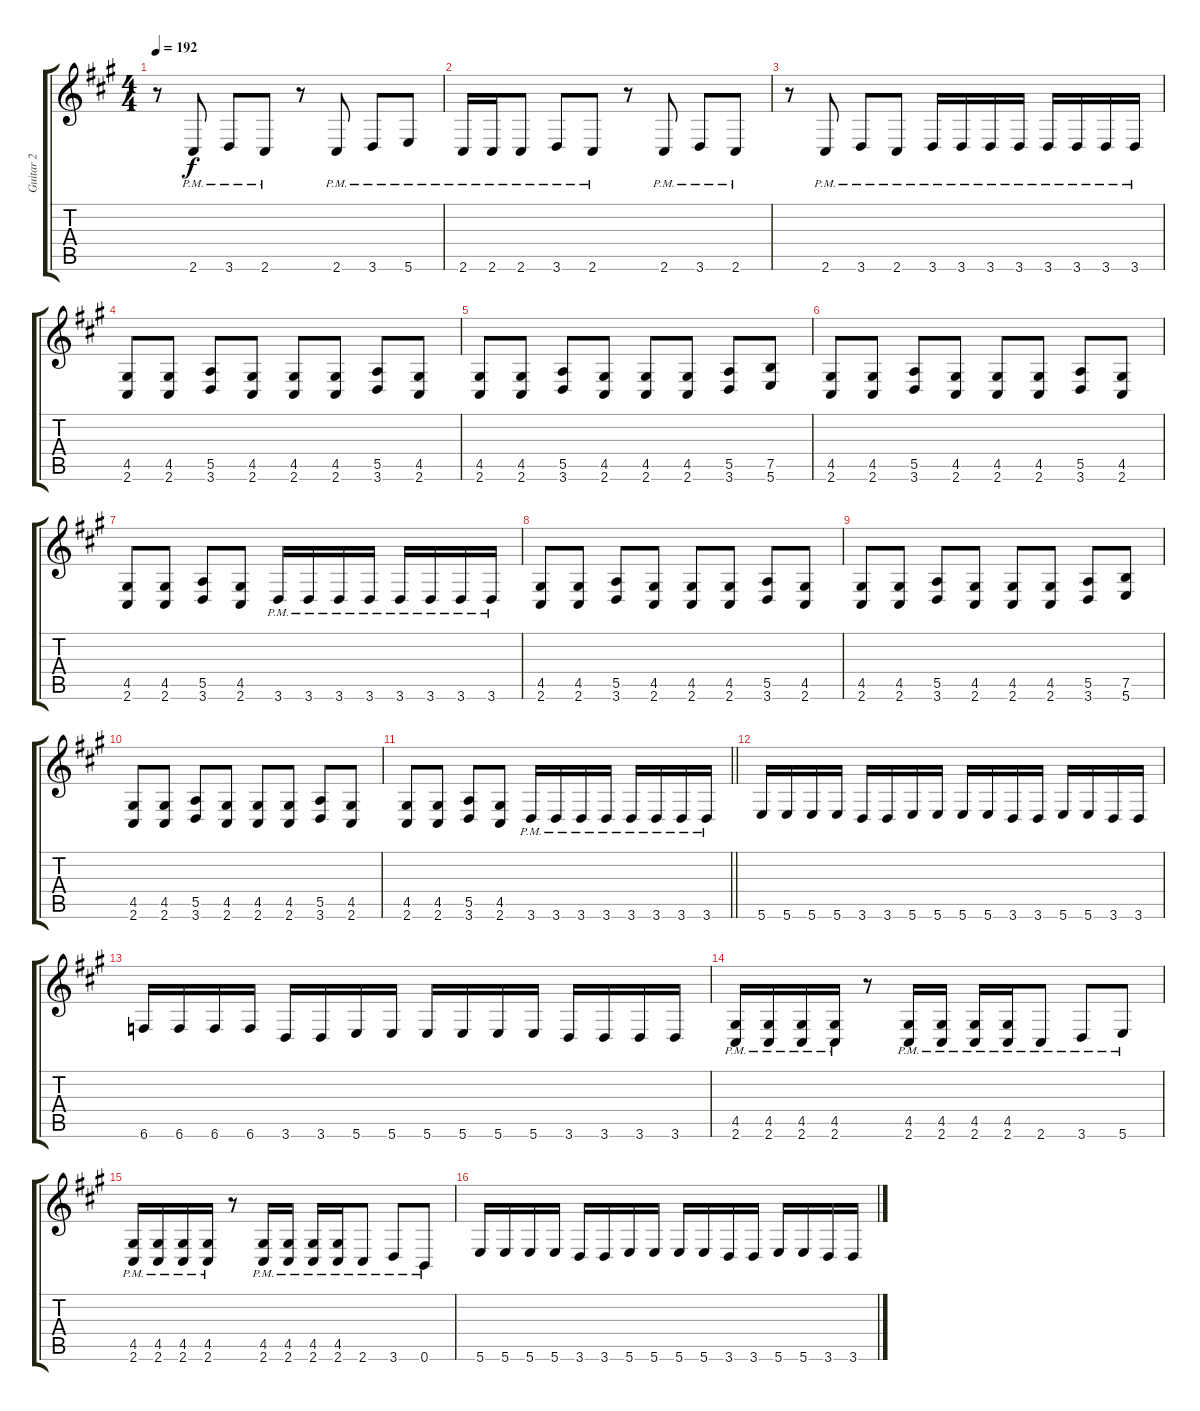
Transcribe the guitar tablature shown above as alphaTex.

\track ("Guitar 2" "Guitar 2") {instrument distortionguitar}
\staff {score tabs}
\tuning (B3 Gb3 D3 A2 E2 B1) {hide}
\ts (4 4)
\tempo 192
\clef g2
\ks f#minor
r.8{dy f} 2.6{pm}.8 3.6{pm}.8 2.6{pm}.8 r.8 2.6{pm}.8 3.6{pm}.8 5.6{pm}.8 |
2.6{pm}.16 2.6{pm}.16 2.6{pm}.8 3.6{pm}.8 2.6{pm}.8 r.8 2.6{pm}.8 3.6{pm}.8 2.6{pm}.8 |
r.8 2.6{pm}.8 3.6{pm}.8 2.6{pm}.8 3.6{pm}.16 3.6{pm}.16 3.6{pm}.16 3.6{pm}.16 3.6{pm}.16 3.6{pm}.16 3.6{pm}.16 3.6{pm}.16 |
(4.5 2.6).8 (4.5 2.6).8 (5.5 3.6).8 (4.5 2.6).8 (4.5 2.6).8 (4.5 2.6).8 (5.5 3.6).8 (4.5 2.6).8 |
(4.5 2.6).8 (4.5 2.6).8 (5.5 3.6).8 (4.5 2.6).8 (4.5 2.6).8 (4.5 2.6).8 (5.5 3.6).8 (7.5 5.6).8 |
(4.5 2.6).8 (4.5 2.6).8 (5.5 3.6).8 (4.5 2.6).8 (4.5 2.6).8 (4.5 2.6).8 (5.5 3.6).8 (4.5 2.6).8 |
(4.5 2.6).8 (4.5 2.6).8 (5.5 3.6).8 (4.5 2.6).8 3.6{pm}.16 3.6{pm}.16 3.6{pm}.16 3.6{pm}.16 3.6{pm}.16 3.6{pm}.16 3.6{pm}.16 3.6{pm}.16 |
(4.5 2.6).8 (4.5 2.6).8 (5.5 3.6).8 (4.5 2.6).8 (4.5 2.6).8 (4.5 2.6).8 (5.5 3.6).8 (4.5 2.6).8 |
(4.5 2.6).8 (4.5 2.6).8 (5.5 3.6).8 (4.5 2.6).8 (4.5 2.6).8 (4.5 2.6).8 (5.5 3.6).8 (7.5 5.6).8 |
(4.5 2.6).8 (4.5 2.6).8 (5.5 3.6).8 (4.5 2.6).8 (4.5 2.6).8 (4.5 2.6).8 (5.5 3.6).8 (4.5 2.6).8 |
\barLineRight lightlight
(4.5 2.6).8 (4.5 2.6).8 (5.5 3.6).8 (4.5 2.6).8 3.6{pm}.16 3.6{pm}.16 3.6{pm}.16 3.6{pm}.16 3.6{pm}.16 3.6{pm}.16 3.6{pm}.16 3.6{pm}.16 |
5.6.16 5.6.16 5.6.16 5.6.16 3.6.16 3.6.16 5.6.16 5.6.16 5.6.16 5.6.16 3.6.16 3.6.16 5.6.16 5.6.16 3.6.16 3.6.16 |
6.6.16 6.6.16 6.6.16 6.6.16 3.6.16 3.6.16 5.6.16 5.6.16 5.6.16 5.6.16 5.6.16 5.6.16 3.6.16 3.6.16 3.6.16 3.6.16 |
(4.5{pm} 2.6{pm}).16 (4.5{pm} 2.6{pm}).16 (4.5{pm} 2.6{pm}).16 (4.5{pm} 2.6{pm}).16 r.8 (4.5{pm} 2.6{pm}).16 (4.5{pm} 2.6{pm}).16 (4.5{pm} 2.6{pm}).16 (4.5{pm} 2.6{pm}).16 2.6{pm}.8 3.6{pm}.8 5.6{pm}.8 |
(4.5{pm} 2.6{pm}).16 (4.5{pm} 2.6{pm}).16 (4.5{pm} 2.6{pm}).16 (4.5{pm} 2.6{pm}).16 r.8 (4.5{pm} 2.6{pm}).16 (4.5{pm} 2.6{pm}).16 (4.5{pm} 2.6{pm}).16 (4.5{pm} 2.6{pm}).16 2.6{pm}.8 3.6{pm}.8 0.6{pm}.8 |
5.6.16 5.6.16 5.6.16 5.6.16 3.6.16 3.6.16 5.6.16 5.6.16 5.6.16 5.6.16 3.6.16 3.6.16 5.6.16 5.6.16 3.6.16 3.6.16
